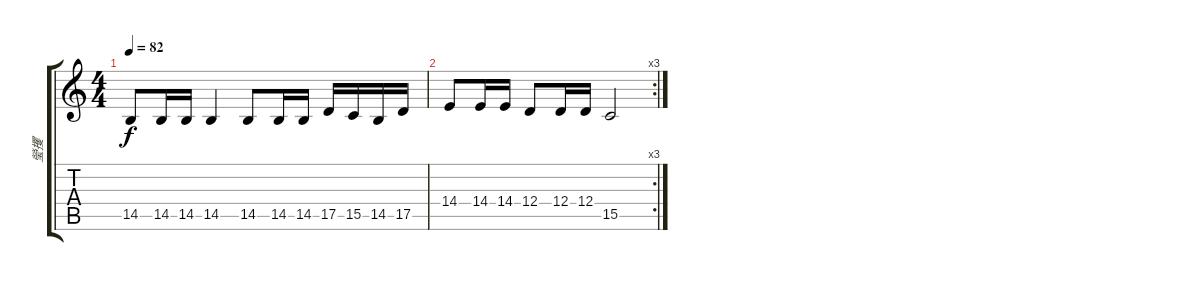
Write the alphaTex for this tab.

\track ("瑩攫" "瑩攫") {instrument choiraahs}
\staff {score tabs}
\tuning (E4 B3 G3 D3 A2 E2) {hide}
\ts (4 4)
\tempo 82
\clef g2
\ks c
14.5.8{dy f} 14.5.16 14.5.16 14.5.4 14.5.8 14.5.16 14.5.16 17.5.16 15.5.16 14.5.16 17.5.16 |
\rc 3
14.4.8 14.4.16 14.4.16 12.4.8 12.4.16 12.4.16 15.5.2
